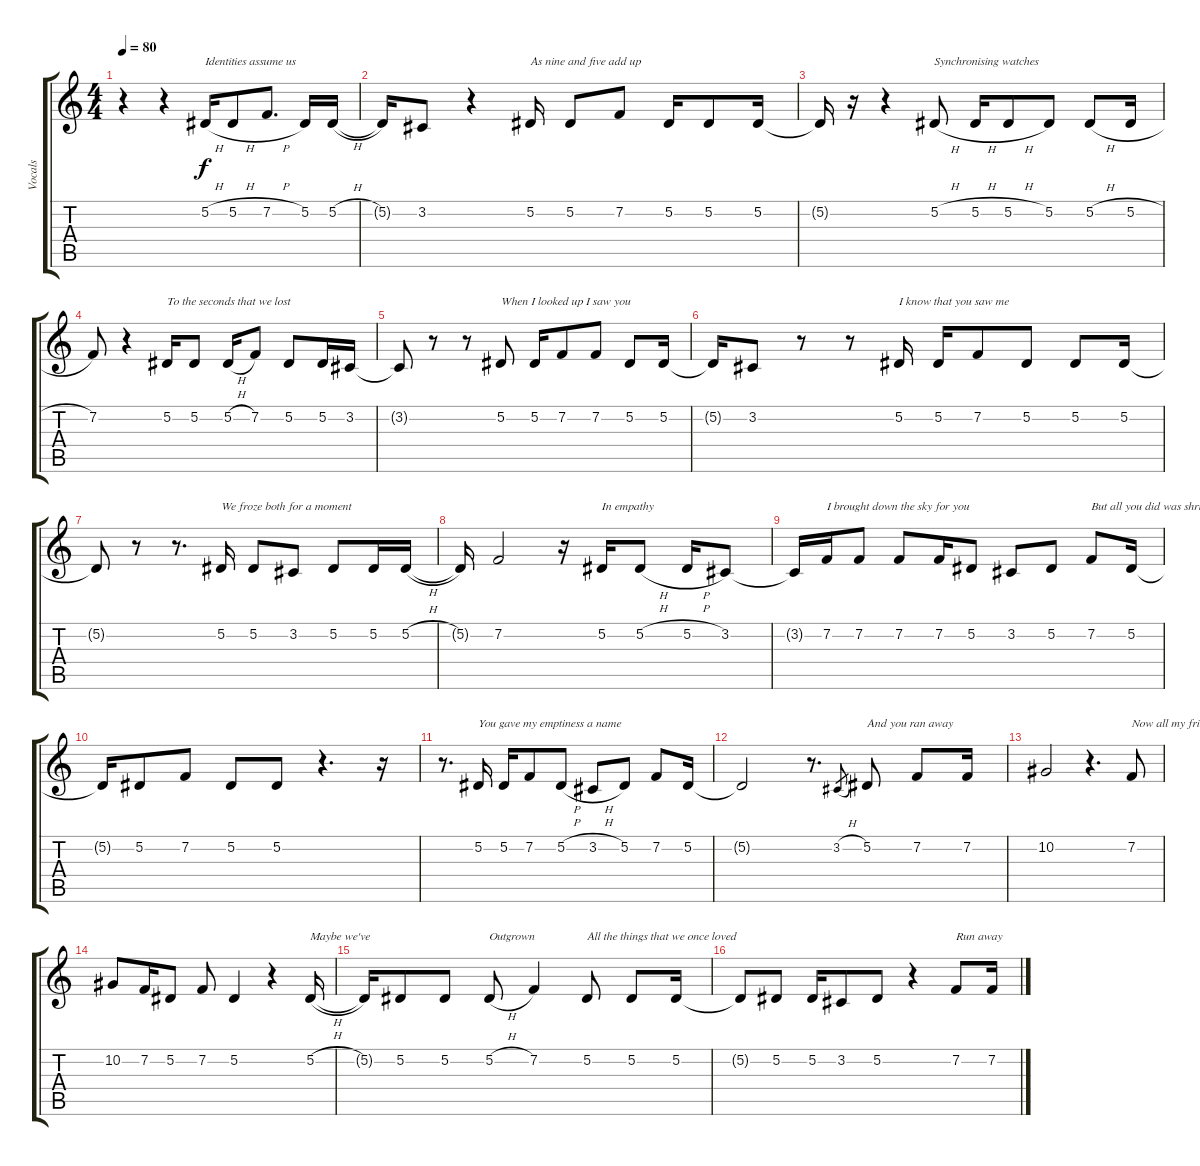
\track ("Vocals" "Vocals") {instrument lead2sawtooth}
\staff {score tabs}
\tuning (Eb4 Bb3 Gb3 Db3 Ab2 Eb2) {hide}
\ts (4 4)
\tempo 80
\clef g2
\ks c
r.4{dy f} r.4 5.2{h}.16{txt "Identities assume us"} 5.2{h}.8 7.2{h}.8{d} 5.2.16 5.2{h}.16 |
5.2{t}.16 3.2.8 r.4 5.2.16{txt "As nine and five add up"} 5.2.8 7.2.8 5.2.16 5.2.8 5.2.16 |
5.2{t}.16 r.16 r.4 5.2{h}.8{txt "Synchronising watches"} 5.2{h}.16 5.2{h}.8 5.2.8 5.2{h}.8 5.2{h}.16 |
7.2.8 r.4 5.2.16{txt "To the seconds that we lost"} 5.2.8 5.2{h}.16 7.2.8 5.2.8 5.2.16 3.2.16 |
3.2{t}.8 r.8 r.8 5.2.8{txt "When I looked up I saw you"} 5.2.16 7.2.8 7.2.8 5.2.8 5.2.16 |
5.2{t}.16 3.2.8 r.8 r.8 5.2.16{txt "I know that you saw me"} 5.2.16 7.2.8 5.2.8 5.2.8 5.2.16 |
5.2{t}.8 r.8 r.8{d} 5.2.16{txt "We froze both for a moment"} 5.2.8 3.2.8 5.2.8 5.2.16 5.2{h}.16 |
5.2{t}.16 7.2.2 r.16 5.2.16{txt "In empathy"} 5.2{h}.8 5.2{h}.16 3.2.8 |
3.2{t}.16 7.2.16{txt "I brought down the sky for you"} 7.2.8 7.2.8 7.2.16 5.2.8 3.2.8 5.2.8 7.2.8{txt "But all you did was shrug"} 5.2.16 |
5.2{t}.16 5.2.8 7.2.8 5.2.8 5.2.8 r.4{d} r.16 |
r.8{d} 5.2.16{txt "You gave my emptiness a name"} 5.2.16 7.2.8 5.2{h}.8 3.2{h}.8 5.2.8 7.2.8 5.2.16 |
5.2{t}.2 r.8{d} 3.2{h}.8{gr} 5.2.8{txt "And you ran away"} 7.2.8 7.2.16 |
10.2.2 r.4{d} 7.2.8{txt "Now all my friends are gone"} |
10.2.8 7.2.16 5.2.8 7.2.8 5.2.4 r.4 5.2{h}.16{txt "Maybe we've"} |
5.2{t}.16 5.2.8 5.2.8 5.2{h}.8{txt "Outgrown"} 7.2.4 5.2.8{txt "All the things that we once loved"} 5.2.8 5.2.16 |
5.2{t}.8 5.2.8 5.2.16 3.2.8 5.2.8 r.4 7.2.8{txt "Run away"} 7.2.16
